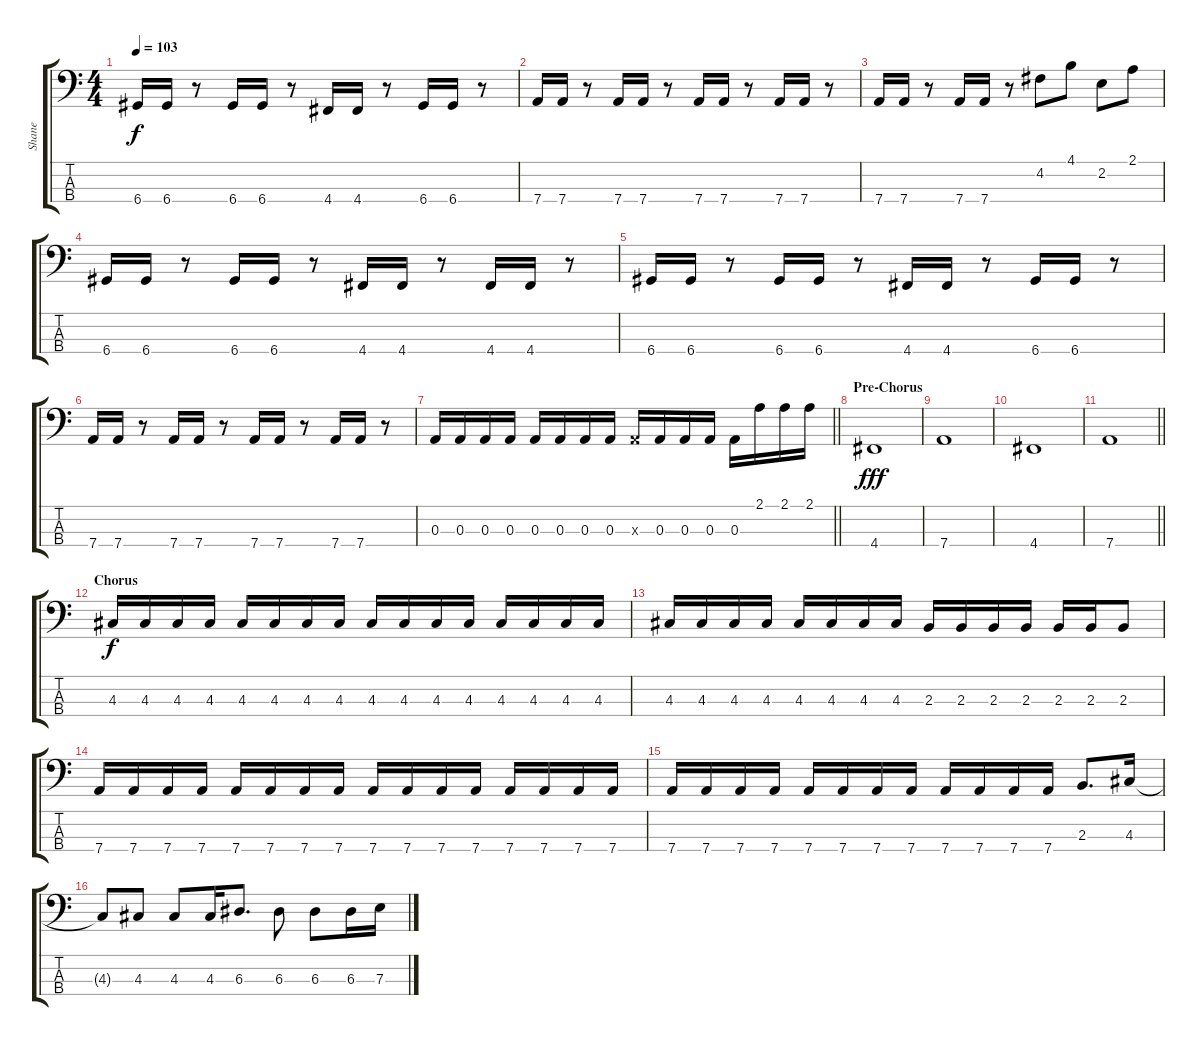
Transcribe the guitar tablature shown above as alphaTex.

\track ("Shane" "Shane") {instrument acousticbass}
\staff {score tabs}
\tuning (G2 D2 A1 D1) {hide}
\ts (4 4)
\tempo 103
\clef f4
\ks c
6.4.16{dy f} 6.4.16 r.8 6.4.16 6.4.16 r.8 4.4.16 4.4.16 r.8 6.4.16 6.4.16 r.8 |
7.4.16 7.4.16 r.8 7.4.16 7.4.16 r.8 7.4.16 7.4.16 r.8 7.4.16 7.4.16 r.8 |
7.4.16 7.4.16 r.8 7.4.16 7.4.16 r.8 4.2.8 4.1.8 2.2.8 2.1.8 |
6.4.16 6.4.16 r.8 6.4.16 6.4.16 r.8 4.4.16 4.4.16 r.8 4.4.16 4.4.16 r.8 |
6.4.16 6.4.16 r.8 6.4.16 6.4.16 r.8 4.4.16 4.4.16 r.8 6.4.16 6.4.16 r.8 |
7.4.16 7.4.16 r.8 7.4.16 7.4.16 r.8 7.4.16 7.4.16 r.8 7.4.16 7.4.16 r.8 |
\barLineRight lightlight
0.3.16 0.3.16 0.3.16 0.3.16 0.3.16 0.3.16 0.3.16 0.3.16 0.3{x}.16 0.3.16 0.3.16 0.3.16 0.3.16 2.1.16 2.1.16 2.1.16 |
\section ("" "Pre-Chorus")
4.4.1{dy fff} |
7.4.1 |
4.4.1 |
\barLineRight lightlight
7.4.1 |
\section ("" "Chorus")
4.3.16{dy f} 4.3.16 4.3.16 4.3.16 4.3.16 4.3.16 4.3.16 4.3.16 4.3.16 4.3.16 4.3.16 4.3.16 4.3.16 4.3.16 4.3.16 4.3.16 |
4.3.16 4.3.16 4.3.16 4.3.16 4.3.16 4.3.16 4.3.16 4.3.16 2.3.16 2.3.16 2.3.16 2.3.16 2.3.16 2.3.16 2.3.8 |
7.4.16 7.4.16 7.4.16 7.4.16 7.4.16 7.4.16 7.4.16 7.4.16 7.4.16 7.4.16 7.4.16 7.4.16 7.4.16 7.4.16 7.4.16 7.4.16 |
7.4.16 7.4.16 7.4.16 7.4.16 7.4.16 7.4.16 7.4.16 7.4.16 7.4.16 7.4.16 7.4.16 7.4.16 2.3.8{d} 4.3.16 |
4.3{t}.8 4.3.8 4.3.8 4.3.16 6.3.8{d} 6.3.8 6.3.8 6.3.16 7.3.16
